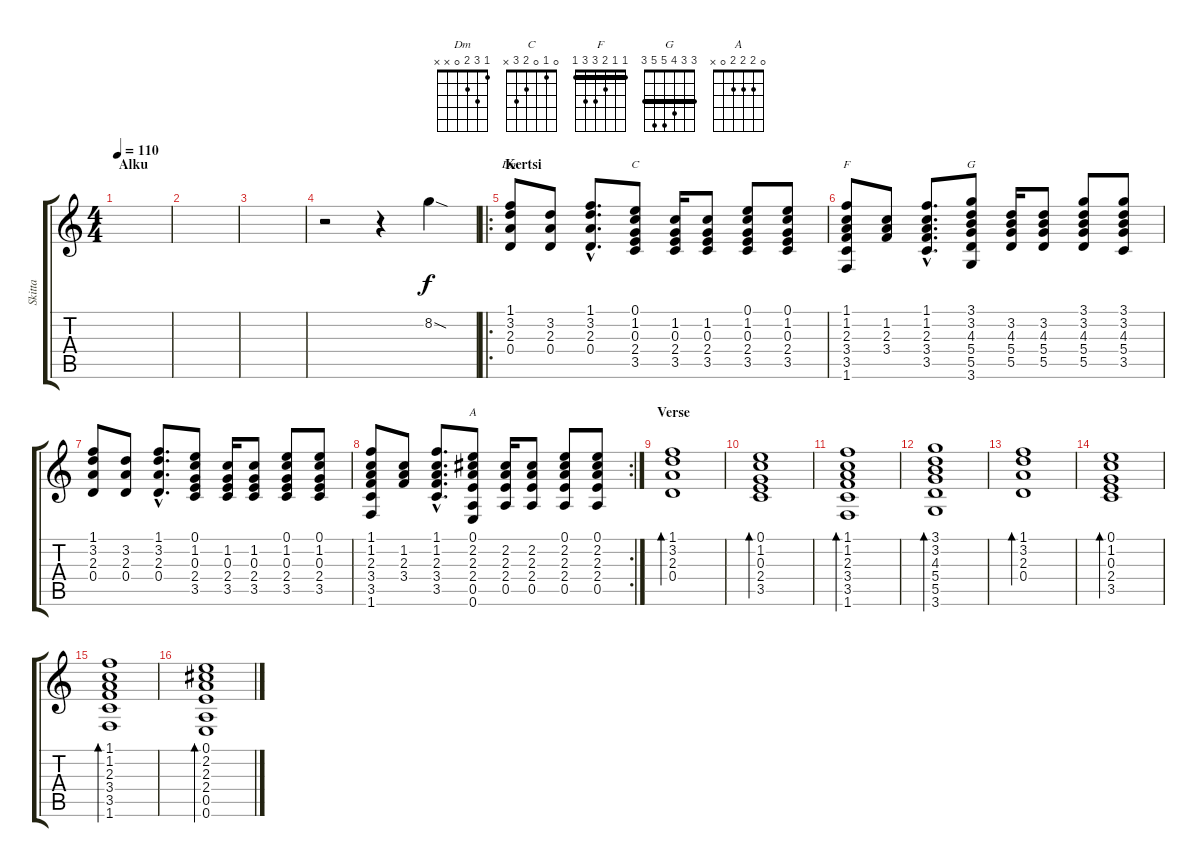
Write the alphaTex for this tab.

\track ("Skitta" "Skitta") {instrument distortionguitar}
\staff {score tabs}
\tuning (E4 B3 G3 D3 A2 E2) {hide}
\chord ("Dm" 1 3 2 0 x x)
\chord ("C" 0 1 0 2 3 x)
\chord ("F" 1 1 2 3 3 1) {barre 1}
\chord ("G" 3 3 4 5 5 3) {barre 3}
\chord ("A" 0 2 2 2 0 x)
\ts (4 4)
\section ("" "Alku")
\tempo 110
\clef g2
\ks c
|
|
|
r.2 r.4 8.2{sod}.4 |
\ro
\section ("" "Kertsi")
(1.1 3.2 2.3 0.4).8{ch "Dm"} (3.2 2.3 0.4).8 (1.1{hac} 3.2{hac} 2.3{hac} 0.4{hac}).8{d} (0.1 1.2 0.3 2.4 3.5).8{ch "C"} (1.2 0.3 2.4 3.5).16 (1.2 0.3 2.4 3.5).8 (0.1 1.2 0.3 2.4 3.5).8 (0.1 1.2 0.3 2.4 3.5).8 |
(1.1 1.2 2.3 3.4 3.5 1.6).8{ch "F"} (1.2 2.3 3.4).8 (1.1{hac} 1.2{hac} 2.3{hac} 3.4{hac} 3.5{hac}).8{d} (3.1 3.2 4.3 5.4 5.5 3.6).8{ch "G"} (3.2 4.3 5.4 5.5).16 (3.2 4.3 5.4 5.5).8 (3.1 3.2 4.3 5.4 5.5).8 (3.1 3.2 4.3 5.4 3.5).8 |
(1.1 3.2 2.3 0.4).8 (3.2 2.3 0.4).8 (1.1{hac} 3.2{hac} 2.3{hac} 0.4{hac}).8{d} (0.1 1.2 0.3 2.4 3.5).8 (1.2 0.3 2.4 3.5).16 (1.2 0.3 2.4 3.5).8 (0.1 1.2 0.3 2.4 3.5).8 (0.1 1.2 0.3 2.4 3.5).8 |
\rc 2
(1.1 1.2 2.3 3.4 3.5 1.6).8 (1.2 2.3 3.4).8 (1.1{hac} 1.2{hac} 2.3{hac} 3.4{hac} 3.5{hac}).8{d} (0.1 2.2 2.3 2.4 0.5 0.6).8{ch "A"} (2.2 2.3 2.4 0.5).16 (2.2 2.3 2.4 0.5).8 (0.1 2.2 2.3 2.4 0.5).8 (0.1 2.2 2.3 2.4 0.5).8 |
\section ("" "Verse")
(1.1 3.2 2.3 0.4).1{bd 480} |
(0.1 1.2 0.3 2.4 3.5).1{bd 480} |
(1.1 1.2 2.3 3.4 3.5 1.6).1{bd 480} |
(3.1 3.2 4.3 5.4 5.5 3.6).1{bd 480} |
(1.1 3.2 2.3 0.4).1{bd 480} |
(0.1 1.2 0.3 2.4 3.5).1{bd 480} |
(1.1 1.2 2.3 3.4 3.5 1.6).1{bd 480} |
(0.1 2.2 2.3 2.4 0.5 0.6).1{bd 480}
